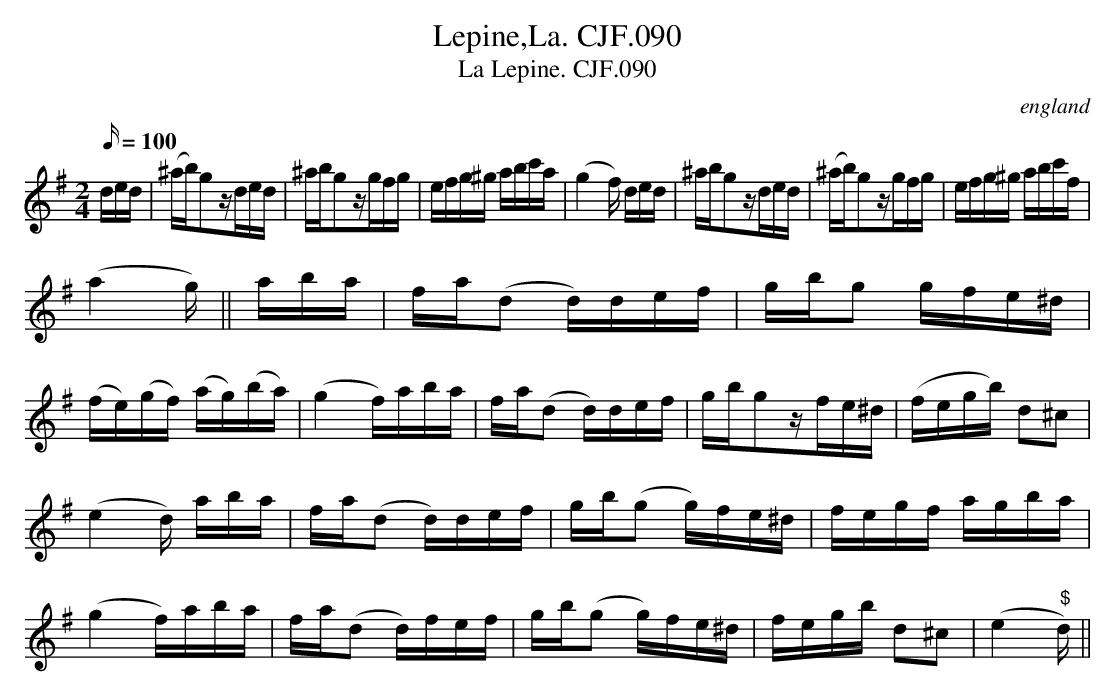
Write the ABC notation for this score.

X:1
T:Lepine,La. CJF.090
T:La Lepine. CJF.090
O:england
M:2/4
L:1/16
Q:100
K:G
ded|(^ab)g2zded|^abg2zgfg|efg^g abc'a|\
(g4 f) ded|^abg2zded|(^ab)g2zgfg|efg^g abc'f|
(a4 g)h||aba|fa(d2 d)def|gbg2 gfe^d|(fe)(gf) (ag)(ba)|\
(g4 f)aba|fa(d2 d)def|gbg2zfe^d|(fegb) d2^c2|
(e4 d) ""aba|fa(d2 d)def|gb(g2 g)fe^d|fegf agba|\
(g4 f)aba|fa(d2 d)fef|gb(g2 g)fe^d|fegb d2^c2|(e4"$"d)||
